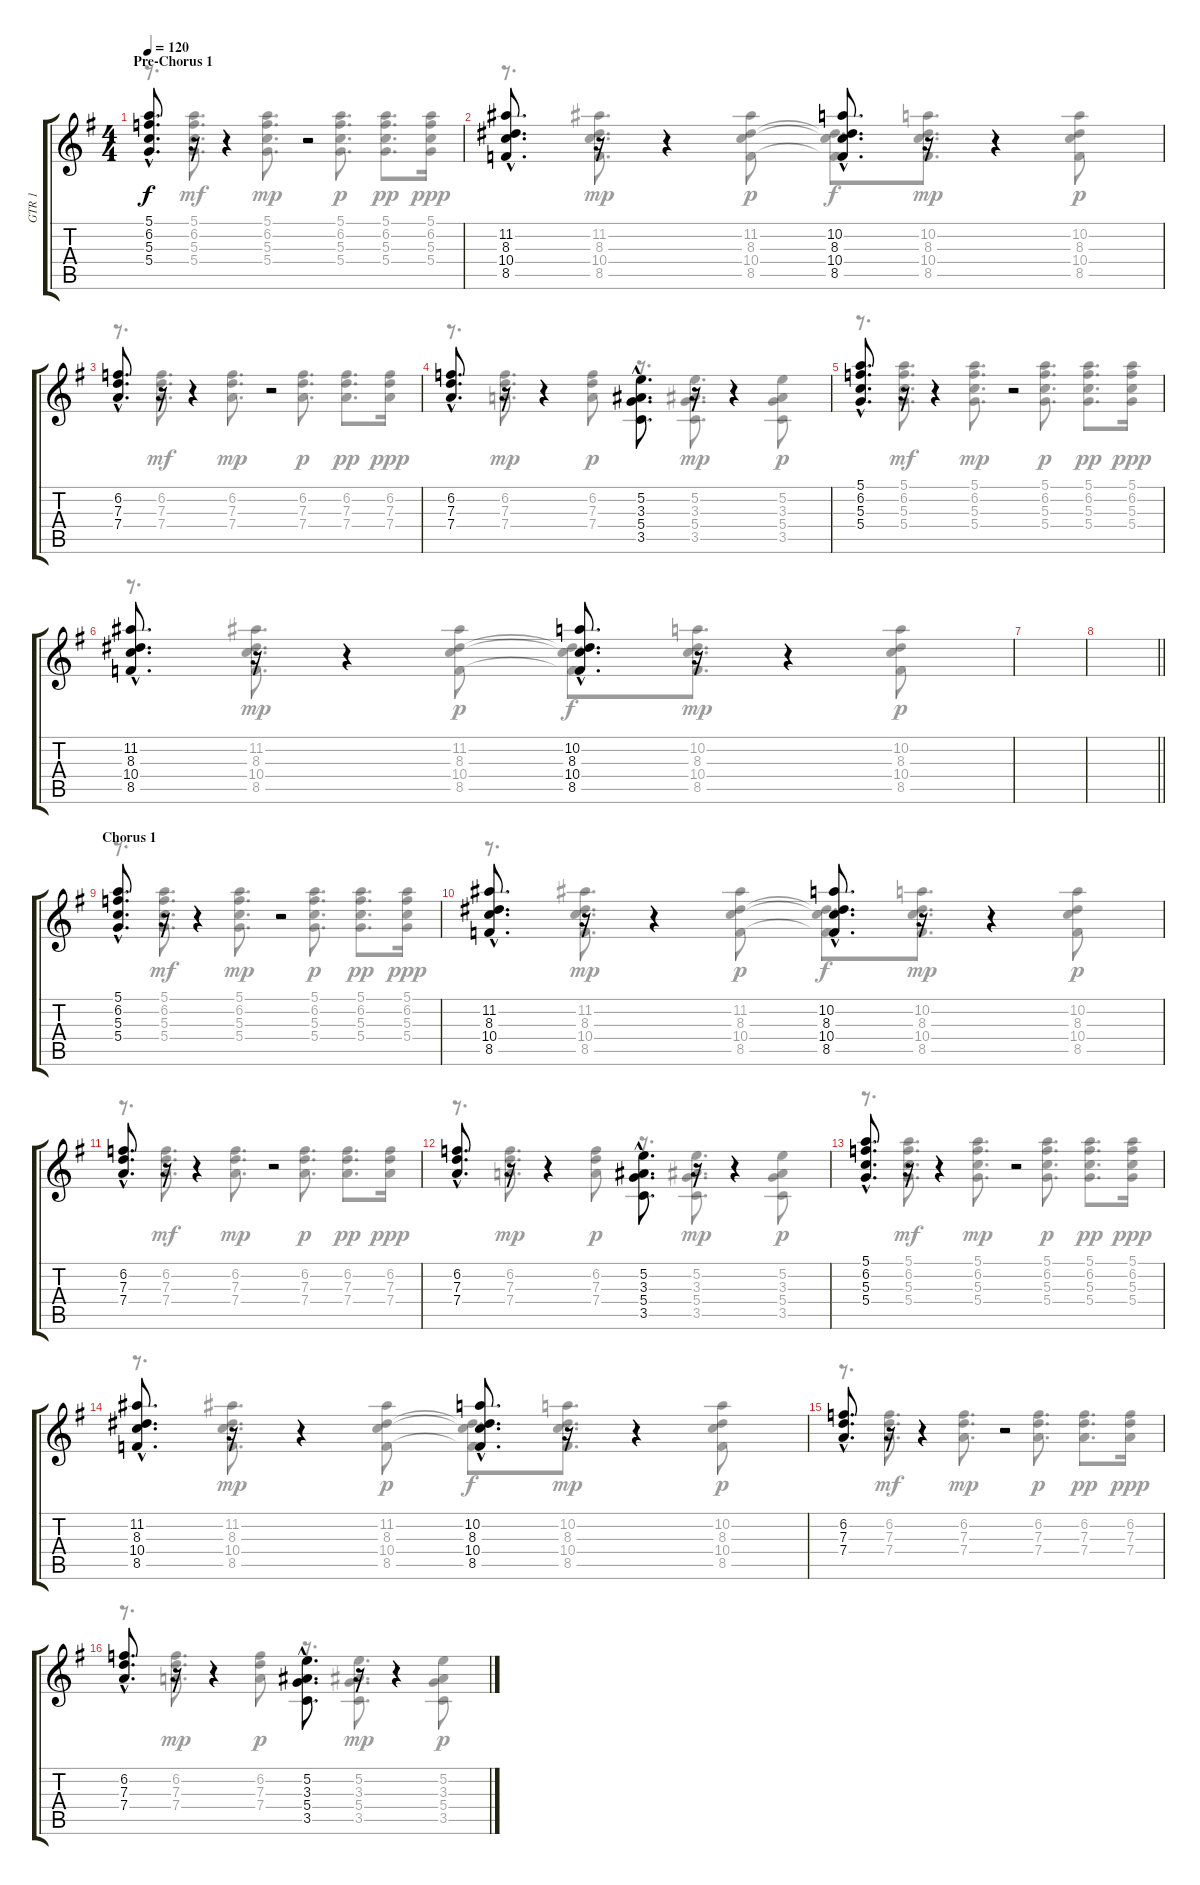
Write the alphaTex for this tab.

\track ("GTR 1" "GTR 1") {instrument electricguitarclean}
\staff {score tabs}
\tuning (E4 B3 G3 D3 A2 E2) {hide}
\voice
\ts (4 4)
\section ("" "Pre-Chorus 1")
\tempo 120
\clef g2
\ks g
(5.1{hac} 6.2 5.3 5.4).8{d dy f} r.16 r.4 r.2 |
(11.2{hac} 8.3 10.4 8.5).8{d} r.16 r.4 (10.2{hac} 8.3 10.4 8.5).8{d} r.16 r.4 |
(6.2 7.3 7.4{hac}).8{d} r.16 r.4 r.2 |
(6.2{hac} 7.3 7.4).8{d} r.16 r.4 (5.2{hac} 3.3 5.4 3.5).8{d beam Down} r.16 r.4 |
(5.1{hac} 6.2 5.3 5.4).8{d} r.16 r.4 r.2 |
(11.2{hac} 8.3 10.4 8.5).8{d} r.16 r.4 (10.2{hac} 8.3 10.4 8.5).8{d} r.16 r.4 |
|
\barLineRight lightlight
|
\section ("" "Chorus 1")
(5.1{hac} 6.2 5.3 5.4).8{d} r.16 r.4 r.2 |
(11.2{hac} 8.3 10.4 8.5).8{d} r.16 r.4 (10.2{hac} 8.3 10.4 8.5).8{d} r.16 r.4 |
(6.2 7.3 7.4{hac}).8{d} r.16 r.4 r.2 |
(6.2{hac} 7.3 7.4).8{d} r.16 r.4 (5.2{hac} 3.3 5.4 3.5).8{d beam Down} r.16 r.4 |
(5.1{hac} 6.2 5.3 5.4).8{d} r.16 r.4 r.2 |
(11.2{hac} 8.3 10.4 8.5).8{d} r.16 r.4 (10.2{hac} 8.3 10.4 8.5).8{d} r.16 r.4 |
(6.2 7.3 7.4{hac}).8{d} r.16 r.4 r.2 |
(6.2{hac} 7.3 7.4).8{d} r.16 r.4 (5.2{hac} 3.3 5.4 3.5).8{d beam Down} r.16 r.4
\voice
\clef g2
\ottava regular
\simile none
\ks g
r.8{d dy p} (5.1 6.2 5.3 5.4).8{d dy mf} (5.1 6.2 5.3 5.4).8{d dy mp} (5.1 6.2 5.3 5.4).8{d dy p} (5.1 6.2 5.3 5.4).8{d dy pp} (5.1 6.2 5.3 5.4).16{dy ppp} |
r.8{d} (11.2 8.3 10.4 8.5).8{d dy mp} (11.2 8.3 10.4 8.5).8{dy p} (8.3{t} 10.4{t} 8.5{t}).8{d dy f} (10.2 8.3 10.4 8.5).8{d dy mp} (10.2 8.3 10.4 8.5).8{dy p} |
r.8{d} (6.2 7.3 7.4).8{d dy mf} (6.2 7.3 7.4).8{d dy mp} (6.2 7.3 7.4).8{d dy p} (6.2 7.3 7.4).8{d dy pp} (6.2 7.3 7.4).16{dy ppp} |
r.8{d} (6.2 7.3 7.4).8{d dy mp} (6.2 7.3 7.4).8{dy p} r.8{d beam Down} (5.2 3.3 5.4 3.5).8{d dy mp beam Down} (5.2 3.3 5.4 3.5).8{dy p beam Down} |
r.8{d} (5.1 6.2 5.3 5.4).8{d dy mf} (5.1 6.2 5.3 5.4).8{d dy mp} (5.1 6.2 5.3 5.4).8{d dy p} (5.1 6.2 5.3 5.4).8{d dy pp} (5.1 6.2 5.3 5.4).16{dy ppp} |
r.8{d} (11.2 8.3 10.4 8.5).8{d dy mp} (11.2 8.3 10.4 8.5).8{dy p} (8.3{t} 10.4{t} 8.5{t}).8{d dy f} (10.2 8.3 10.4 8.5).8{d dy mp} (10.2 8.3 10.4 8.5).8{dy p} |
|
\barLineRight lightlight
|
r.8{d} (5.1 6.2 5.3 5.4).8{d dy mf} (5.1 6.2 5.3 5.4).8{d dy mp} (5.1 6.2 5.3 5.4).8{d dy p} (5.1 6.2 5.3 5.4).8{d dy pp} (5.1 6.2 5.3 5.4).16{dy ppp} |
r.8{d} (11.2 8.3 10.4 8.5).8{d dy mp} (11.2 8.3 10.4 8.5).8{dy p} (8.3{t} 10.4{t} 8.5{t}).8{d dy f} (10.2 8.3 10.4 8.5).8{d dy mp} (10.2 8.3 10.4 8.5).8{dy p} |
r.8{d} (6.2 7.3 7.4).8{d dy mf} (6.2 7.3 7.4).8{d dy mp} (6.2 7.3 7.4).8{d dy p} (6.2 7.3 7.4).8{d dy pp} (6.2 7.3 7.4).16{dy ppp} |
r.8{d} (6.2 7.3 7.4).8{d dy mp} (6.2 7.3 7.4).8{dy p} r.8{d beam Down} (5.2 3.3 5.4 3.5).8{d dy mp beam Down} (5.2 3.3 5.4 3.5).8{dy p beam Down} |
r.8{d} (5.1 6.2 5.3 5.4).8{d dy mf} (5.1 6.2 5.3 5.4).8{d dy mp} (5.1 6.2 5.3 5.4).8{d dy p} (5.1 6.2 5.3 5.4).8{d dy pp} (5.1 6.2 5.3 5.4).16{dy ppp} |
r.8{d} (11.2 8.3 10.4 8.5).8{d dy mp} (11.2 8.3 10.4 8.5).8{dy p} (8.3{t} 10.4{t} 8.5{t}).8{d dy f} (10.2 8.3 10.4 8.5).8{d dy mp} (10.2 8.3 10.4 8.5).8{dy p} |
r.8{d} (6.2 7.3 7.4).8{d dy mf} (6.2 7.3 7.4).8{d dy mp} (6.2 7.3 7.4).8{d dy p} (6.2 7.3 7.4).8{d dy pp} (6.2 7.3 7.4).16{dy ppp} |
r.8{d} (6.2 7.3 7.4).8{d dy mp} (6.2 7.3 7.4).8{dy p} r.8{d beam Down} (5.2 3.3 5.4 3.5).8{d dy mp beam Down} (5.2 3.3 5.4 3.5).8{dy p beam Down}
